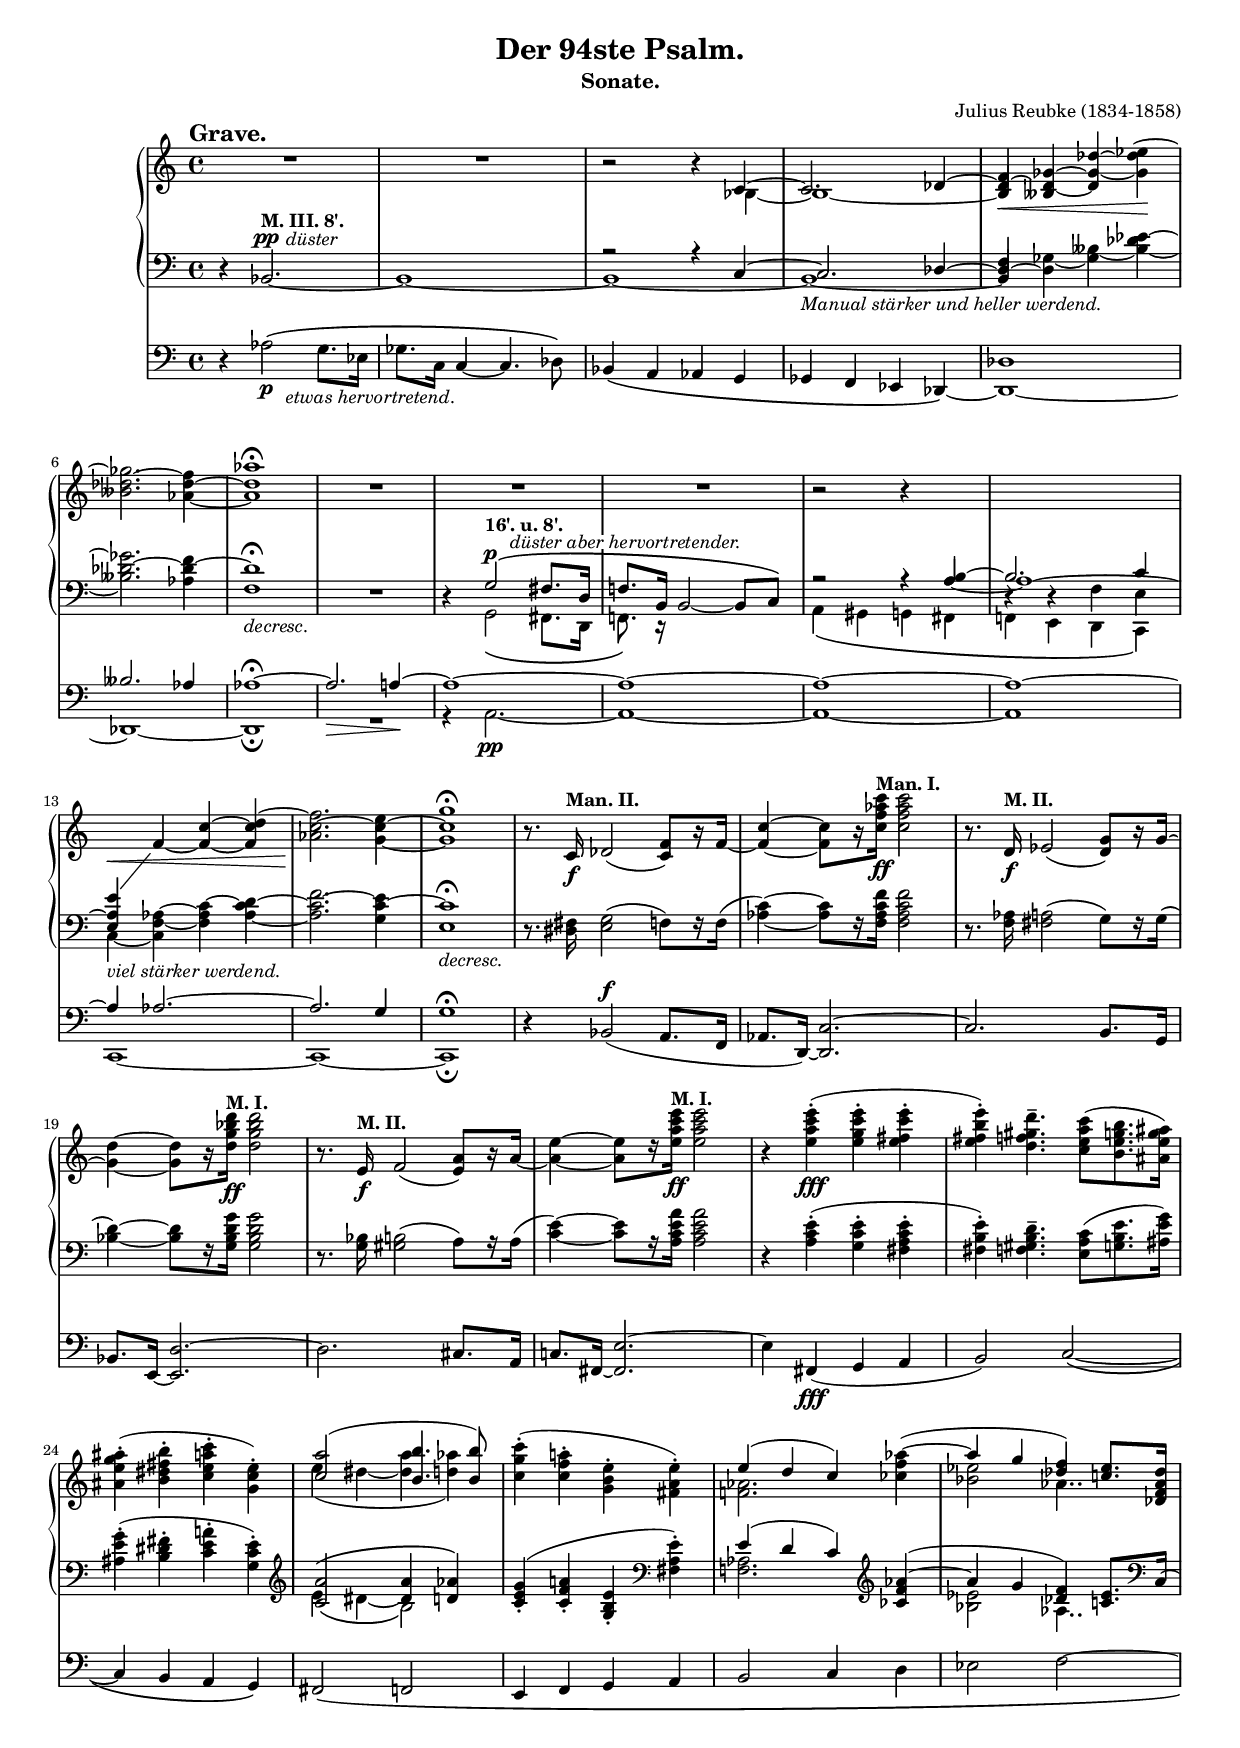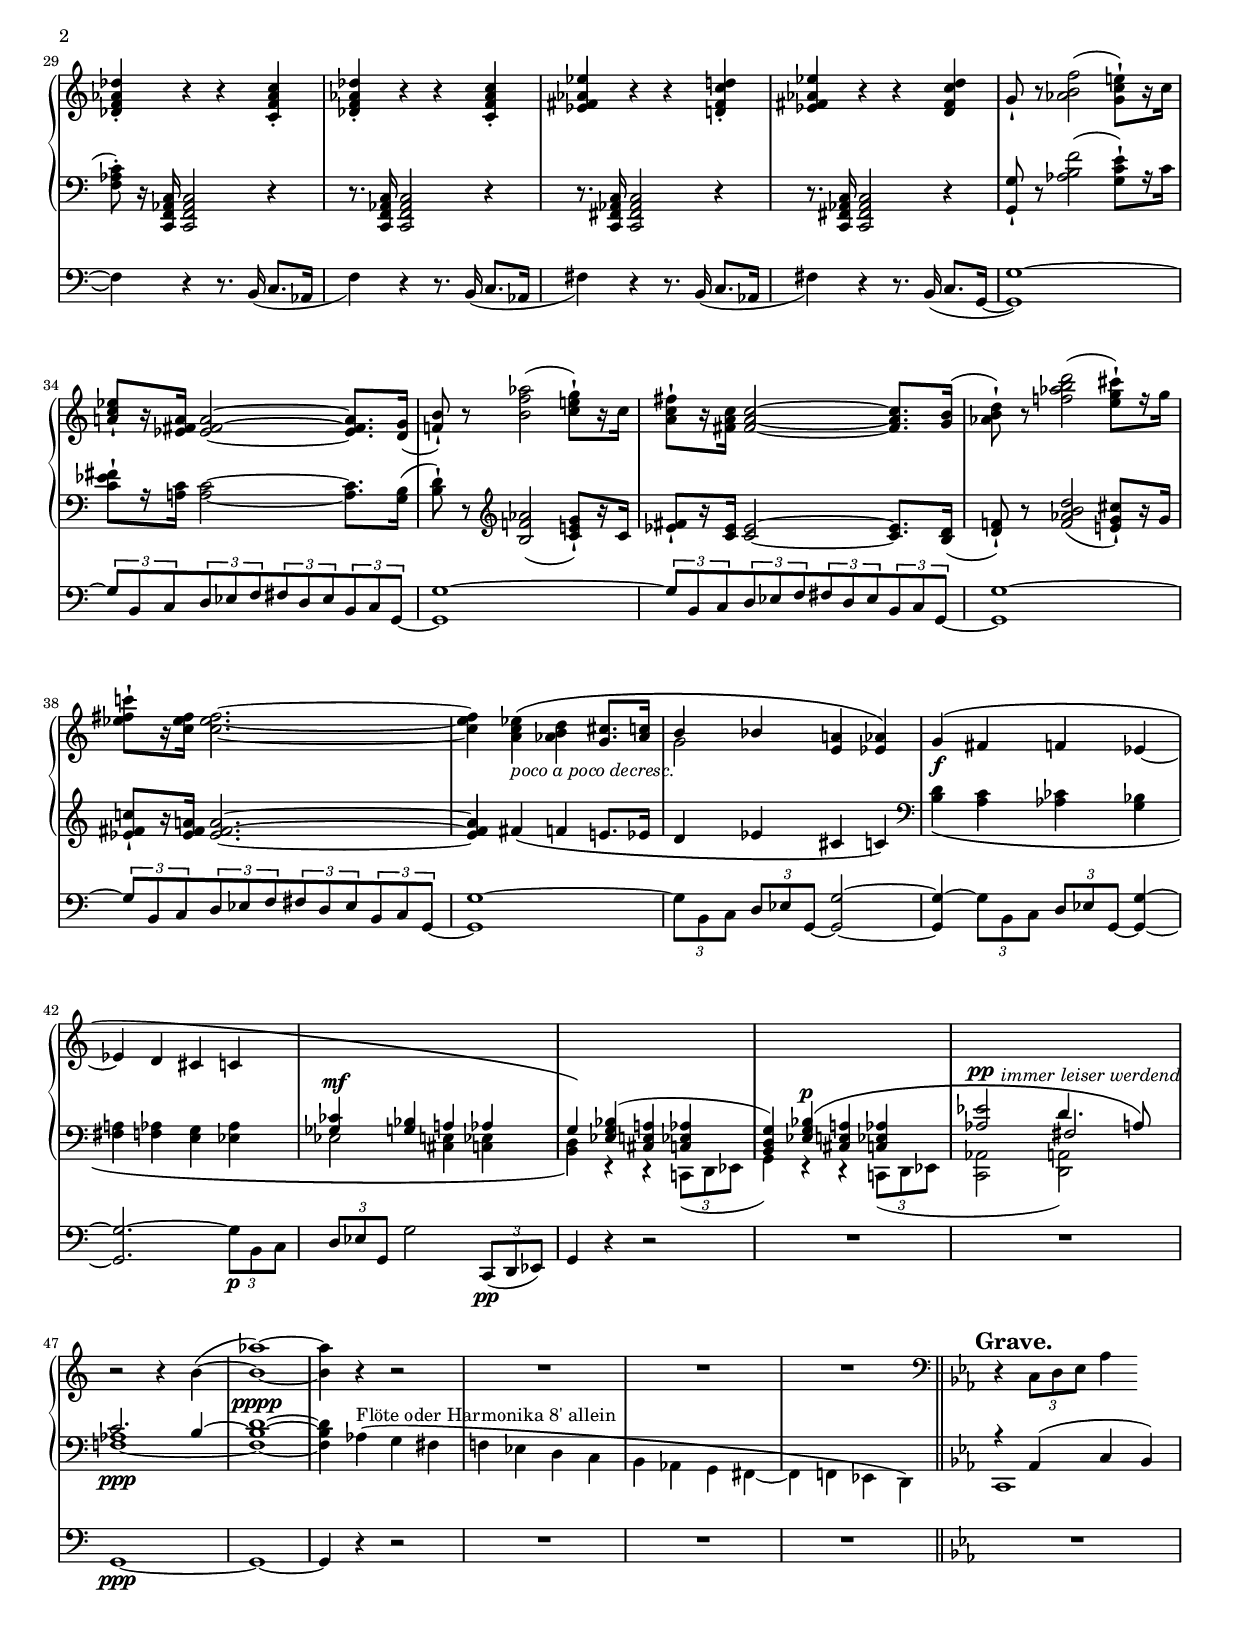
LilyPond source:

\version "2.12.0"
#(set-global-staff-size 16)

\header {
  title = "Der 94ste Psalm."
  subtitle = "Sonate."
  composer = "Julius Reubke (1834-1858)"
}

\layout {
  \context {
    \Staff
    \override TextScript #'staff-padding = #1
    \override VerticalAxisGroup #'minimum-Y-extent = #'(-2 . 2)
  }
  \context {
    \Voice
    \override TextSpanner #'dash-period = #5
    \override TextSpanner #'dash-fraction = #0.15
    
  }
}

scoreSetup = <<
  \new Devnull = "breaks" { }
  \new PianoStaff <<
    \new Staff = "rh" {
      \clef treble
      #(set-accidental-style 'modern)
    }
    \new Staff = "lh" {
      \clef bass
      #(set-accidental-style 'modern)
    }
  >>
  \new Staff = "ped" {
    \clef bass
    #(set-accidental-style 'modern)
  }
>>

\version "2.12.0"

global = {
  \time 4/4
  \key c \major
}

oops = \once \override Staff.NoteColumn #'ignore-collision = ##t

tempoMark = {
  \once \override Score.RehearsalMark #'self-alignment-X = #LEFT
  \once \override Score.RehearsalMark #'break-align-symbols = #'(time-signature key-signature)
  \once \override Staff.TimeSignature #'break-align-anchor-alignment = #LEFT
  \mark \markup \bold Grave.
}

graveMusic = {
  % bar 1 - 7
  <<
    \context Staff = "rh" \relative c' {
      \global
      \tempoMark
      R1*2 |
      r2 r4
      <<
        {
          \voiceOne
          c4~ |
          c2. des4~ |
          \once \override Tie #'staff-position = #-3.5
          <des~ f>\<
        }
        \new Voice {
          \voiceTwo
          bes4~ |
          bes1~ |
          \voiceOne
          \oops bes4
        }
      >>
      \oneVoice
      <beses des~ ges~> <des ges~ des'~> <ges des'~ es>\! |
      <beses des~ ges>2. <as~ des~ f>4 |
      <as des as'>1\fermata
    }
    \context Staff = "lh" \relative c {
      \global
      \clef bass
      r4 bes2.~^\pp
      -\tweak #'X-offset #3 ^\markup \whiteout \italic düster
      ^\markup \whiteout \bold { M. III. 8'. }
      bes1~ |
      <<
        {
          \voiceTwo
          bes1~ |
          bes1~
          _\markup \italic { Manual stärker und heller werdend. }
          |
          \voiceOne
          \oops
          bes4
        }
        \new Voice {
          \voiceOne
          r2 r4 c~ |
          c2. des4~ |
          <des~ f>
          \oneVoice
          <des ges~> <ges beses~> <beses~ des~ es> |
          <beses des~ ges>2. <as des~ f>4 |
          <f des'>1\fermata
          _\markup\italic { decresc. }
        }
      >>
      
    }
    \context Staff = "ped" \relative c' {
      r4 as2\(
      \p
      -\tweak #'X-offset #3 -\markup \italic { etwas hervortretend. }
      g8. es16 |
      ges8. c,16 c4~ c4. des8\) |
      bes4\( a as g |
      ges f es des~\) |
      <<
        {
          \voiceTwo
          des1~ |
          des~ |
          des \fermata
        }
        \new Voice = "p2" {
          \voiceOne
          des'1 |
          beses'2. as4 |
          as1~\fermata
        }
      >>
    }
  >>
  % bar 8 - 15
  <<
    \context Staff = "rh" \relative c' {
      R1 R1 R1 r2 r4 s | s1 | s1\< | s1\!
      
    }
    \context Staff = "lh" \relative c' {
      R1 |
      r4
      <<
        {
          g2\(^\p
          -\tweak #'X-offset #3
          ^\markup \whiteout \italic { düster aber hervortretender. }
          ^\markup \bold { 16'. u. 8'. }
          fis8. d16 |
          f8. b,16 \oneVoice b2~ b8 c\) |
          \voiceTwo
          a4\( gis g fis |
          f e d c\) |
          c'~ 
          _\markup \italic { viel stärker werdend. }
          \oneVoice
          <c f~ as~> <f as c~> <as~ c~ d> |
          <as c~ f>2. <g c~ e>4 |
          <e c'>1\fermata
          _\markup\italic { decresc. }
        } \\ {
          g,2\( fis8. d16 |
          f8.\) r16 s2. |
          \voiceOne
          r2 r4 <a' b~>4 |
          \once \override Dots #'extra-offset = #'(0 . 0.5)
          b2. c4
        } \\ {
          s2. s1 s2.
          \voiceThree \shiftOff
          \oops a4_~ |
          \shiftOnnn
          \once \override Tie #'staff-position = #4
          a1~ <e a e'>4
          \set followVoice = ##t
          \change Staff = "rh"
          \oneVoice
          f'~ <f~ c'~> <f c'~ d> |
          <as c~ f>2. <g~ c~ e>4 |
          <g c g'>1\fermata
        } \\ {
          s2. s1 s1 |
          d,4\rest d\rest
          \shiftOff
          \override Stem #'length = #5
          \oops f \oops e~ |
          \revert Stem #'length
        }
      >>
    }
    \context Staff = "ped" \relative c' {
      <<
        \context Voice = "p2" {
          as2._\> a4~\! |
          a1~ a~ a~ a~ |
          a4 as2.~ |
          as2. g4 |
          g1\fermata
        }
        {
          \voiceTwo
          R1 |
          r4 a,2.~\pp |
          a1~ a~ a c,~ c~ |
          c\fermata
        }
      >>
    }
  >>
  % bar 16 - 52
  <<
    \context Staff = "rh" \relative c' {
      r8. c16\f
      ^\markup \bold { Man. II. }
      des2( <c f>8)[ r16 f]~ |
      <f c'>4~ <f c'>8[ r16 <c' f as c>]\ff
      ^\markup \bold { Man. I. }
      <c f as c>2 |
      r8. d,16\f
      ^\markup \bold { M. II. }
      es2( <d g>8)[ r16 g]~ |
      <g d'>4~ <g d'>8[ r16 <d' g bes d>]\ff
      ^\markup \bold { M. I. }
      <d g bes d>2 |
      r8. e,16\f
      ^\markup \bold { M. II. }
      f2( <e a>8)[ r16 a]~ |
      <a e'>4~ <a e'>8[ r16 <e' a c e>]\ff
      ^\markup \bold { M. I. }
      <e a c e>2 |
      r4 <e a c e>(-.\fff <e g c e>-. <e fis c' e>-. |
      <e fis b e>-.) <d f gis d'>4.-- <c e a c>8[( <b e g b>8. <ais e' g ais>16)] |
      <ais e' g ais>4-.( <b dis fis b>-. <c e a c>-. <g c e>-.) |
      <<
        {
          <c a'>2( <b b'>4. <b b'>8)
        } \\ {
          e4( dis~ <dis a'> <d as'>)
        } 
      >> |
      <c g' c>4-.( <c f a>-. <g b e>-. <fis a e'>-.) |
      <<
        {
          e'4( d c) \oneVoice <ces f as~>( |
          \voiceOne
          as' g <des f>) <c es>8.
          \oneVoice
          <des, f as des>16
        } \\ {
          <f as>2. s4 |
          <bes es>2 as4.. s16
        }
      >>
      <des, f as des>4-. r r <c f as c>-. |
      <des f as des>4-. r r <c f as c>-. |
      <es fis as es'> r r <d fis c' d>-. |
      <es fis as es'> r r <d fis c' d> |
      g8-| r <as b f'>2( <g c e>8[-|) r16 c] |
      <a c es>8[-| r16 <es fis a>] <es fis a>2~ <es fis a>8. <d g>16( |
      <f b>8)-| r <b f' as>2( <c e g>8[)-| r16 c] |
      <a c fis>8-|[ r16 <fis a c>] <fis a c>2~ <fis a c>8. <g b>16( |
      <as b d>8)-| r <f' as b d>2( <e g cis>8[)-| r16 g] |
      <es fis c'>8-|[ r16 <c es fis>] <c es fis>2.~ |
      <c es fis>4 <a c es>\(
      _\markup\italic "poco a poco decresc." % TODO: make into spanner
      <as b d> <g cis>8. <as c>16 |
      << { b4 bes } \\ g2 >> <e a>4 <es as>\) |
      g^\(\f fis f es~ es d cis c |
      \change Staff = "lh"
      \voiceOne
      <ges ces>^\mf <g bes> a as |
      g\)
      \oneVoice
      \change Staff = "rh"
      s2. | s1*2 |
      r2 r4 b'(~ |
      <b as'>1~) |
      <b as'>4 r r2 |
      R1*3 |
    }
    \context Staff = "lh" \relative c {
      r8. <dis fis>16 <e g>2( f8)[ r16 f]( |
      <as c>4~) <as c>8[ r16 <f as c f>] <f as c f>2 |
      r8. <f as>16 <fis a>2( g8)[ r16 g]( |
      <bes d>4~) <bes d>8[ r16 <g bes d g>] <g bes d g>2 |
      r8. <g bes>16 <gis b>2( a8)[ r16 a]( |
      <c e>4~) <c e>8[ r16 <a c e a>] <a c e a>2 |
      r4 <a c e>(-. <g c e>-. <fis a c e>-. |
      <fis b e>-.) <f gis b d>4.-- <e a c>8[( <g b e>8. <ais e' g>16)] |
      <ais e' g>4-.( <b dis fis>-. <c e a>-. <g c e>-.) |
      \clef treble
      <<
        {
          <c a'>2_\( \voiceTwo b\)
        } \\ {
          e4^\( dis~ \voiceOne <dis a'> <d as'>\)
        }
      >> |
      <c e g>4-.( <c f a>-. <g b e>-. \clef bass <fis a e'>-.) |
      <<
        {
          e'4( d c) \oneVoice \clef treble <ces f as^~>^( |
          \voiceOne
          as' g <des f>) <c es>8.
          \oneVoice \clef bass
          c,16( |
          <f as c>8-.)
        } \\ {
          <f as>2. s4 |
          <bes es>2 as4..
        }
      >>
      r16 <c,, f as c> <c f as c>2 r4 |
      r8. <c f as c>16 <c f as c>2 r4 |
      r8. <c fis as c>16 <c fis as c>2 r4 |
      r8. <c fis as c>16 <c fis as c>2 r4 |
      <g' g'>8-| r <as' b f'>2( <g c e>8[-|) r16 c] |
      <c es fis>8[-| r16 <a c>] <a c>2~ <a c>8. <g b>16( |
      <b d>8)-| r \clef treble <b f' as>2( <c e g>8[)-| r16 c] |
      <es fis>8-|[ r16 <c es>] <c es>2~ <c es>8. <b d>16( |
      <d f>8)-| r <f as b d>2( <e g cis>8[)-| r16 g] |
      <es fis c'>8-|[ r16 <es fis a>] <es fis a>2.~ |
      <es fis a>4 fis\( f e8. es16 d4 es cis c\) |
      \clef bass
      <b d>_\( <a c> <as ces> <g bes> |
      <fis a> <f as> <e g> <es as> |
      \voiceTwo
      es2 <cis e>4 <c es> |
      <b d>\)
      <<
        {
          <es g bes>( <cis e a> <c es as> |
          <b d g>) <es g bes>\(^\p <cis e a> <c es as> |
          <as' es'>2
          ^\pp
          -\tweak #'X-offset #3 ^\markup \italic { immer leiser werdend }
          d4. a8\) |
          c2. b4~ |
          <b d>1~^\pppp \voiceTwo \oops <b d>4
        } \\ {
          r4 r \times 2/3 { c,,8( d es } |
          g4) r r \times 2/3 { c,8( d es } |
          <c as'>2 <d a'>) |
          <f'~ as>1\ppp |
          f~ |
          f4
        } \\ {
          s2. | s1 s2 fis
        }
      >>
      as4^\(
      ^\markup { Flöte oder Harmonika 8' allein }
      g fis |
      f es d c |
      b as g fis~ |
      fis f es d\) |
      \bar "||"
    }
    \context Staff = "ped" \relative c {
      r4 bes2(^\f a8. f16 |
      as8. d,16~) <d c'^~>2. |
      c'2. b8. g16 |
      bes8. e,16~<e d'^~>2. |
      d'2. cis8. a16 |
      c8. fis,16~<fis e'^~>2. |
      e'4 fis,(\fff g a |
      b2)
      \once \override Tie #'staff-position = #-2
      c\(~ |
      c4 b a g\) |
      fis2_\( f |
      e4 f g a |
      b2 c4 d |
      es2 f~ |
      f4\) r r8. b,16_( c8. as16 |
      f'4) r r8. b,16_( c8. as16 |
      fis'4) r r8. b,16_( c8. as16 |
      fis'4) r r8. b,16_( c8. g16~ |
      <g g'^~>1) |
      \set tupletSpannerDuration = #(ly:make-moment 1 4)
      \times 2/3 {
        g'8[ b, c d es f fis d es b c g~] 
      }
      <g g'^~>1 |
      \times 2/3 {
        g'8[ b, c d es f fis d es b c g~] 
      }
      <g g'^~>1 |
      \times 2/3 {
        g'8[ b, c d es f fis d es b c g~] 
      }
      <g g'^~>1 |
      \times 2/3 {
        g'8 b, c d es g,~
      }
      <g g'>2~ |
      <g g'~>4
      \times 2/3 {
        g'8 b, c d es g,~
      }
      <g g'>4~ |
      <g g'~>2.
      \times 2/3 {
        g'8\p b, c | d es g,~
      }
      g'2 \times 2/3 { c,,8(\pp d es) }
      g4 r r2 |
      R1*2 |
      g1~\ppp |
      g~ |
      g4 r r2 |
      R1*3 |
    }
  >>
}

%%master: psalm94.ly

\version "2.12.0"

global = {
  \key c \minor
}

tempoMark = {
  \once \override Score.RehearsalMark #'self-alignment-X = #LEFT
  \once \override Score.RehearsalMark #'break-align-symbols = #'(time-signature key-signature)
  \once \override Staff.TimeSignature #'break-align-anchor-alignment = #LEFT
  \mark \markup \bold Grave.
}

larghettoMusic = {
  <<
    \context Staff = "rh" \relative c {
      \clef bass
      \global
      \tempoMark
      r4 \times 2/3 { c8 d es } as4
      
    }
    \context Staff = "lh" \relative c {
      \clef bass
      \global
      <<
        {
          r4 as( c bes)
        } \\ {
          c,1
        }
      >>
    }
    \context Staff = "ped" \relative c, {
      \clef bass
      \global
      R1
    }
  >>
}

%%master: psalm94.ly



\score {
  {
    \scoreSetup
    \graveMusic
    \larghettoMusic
    
  }
}
